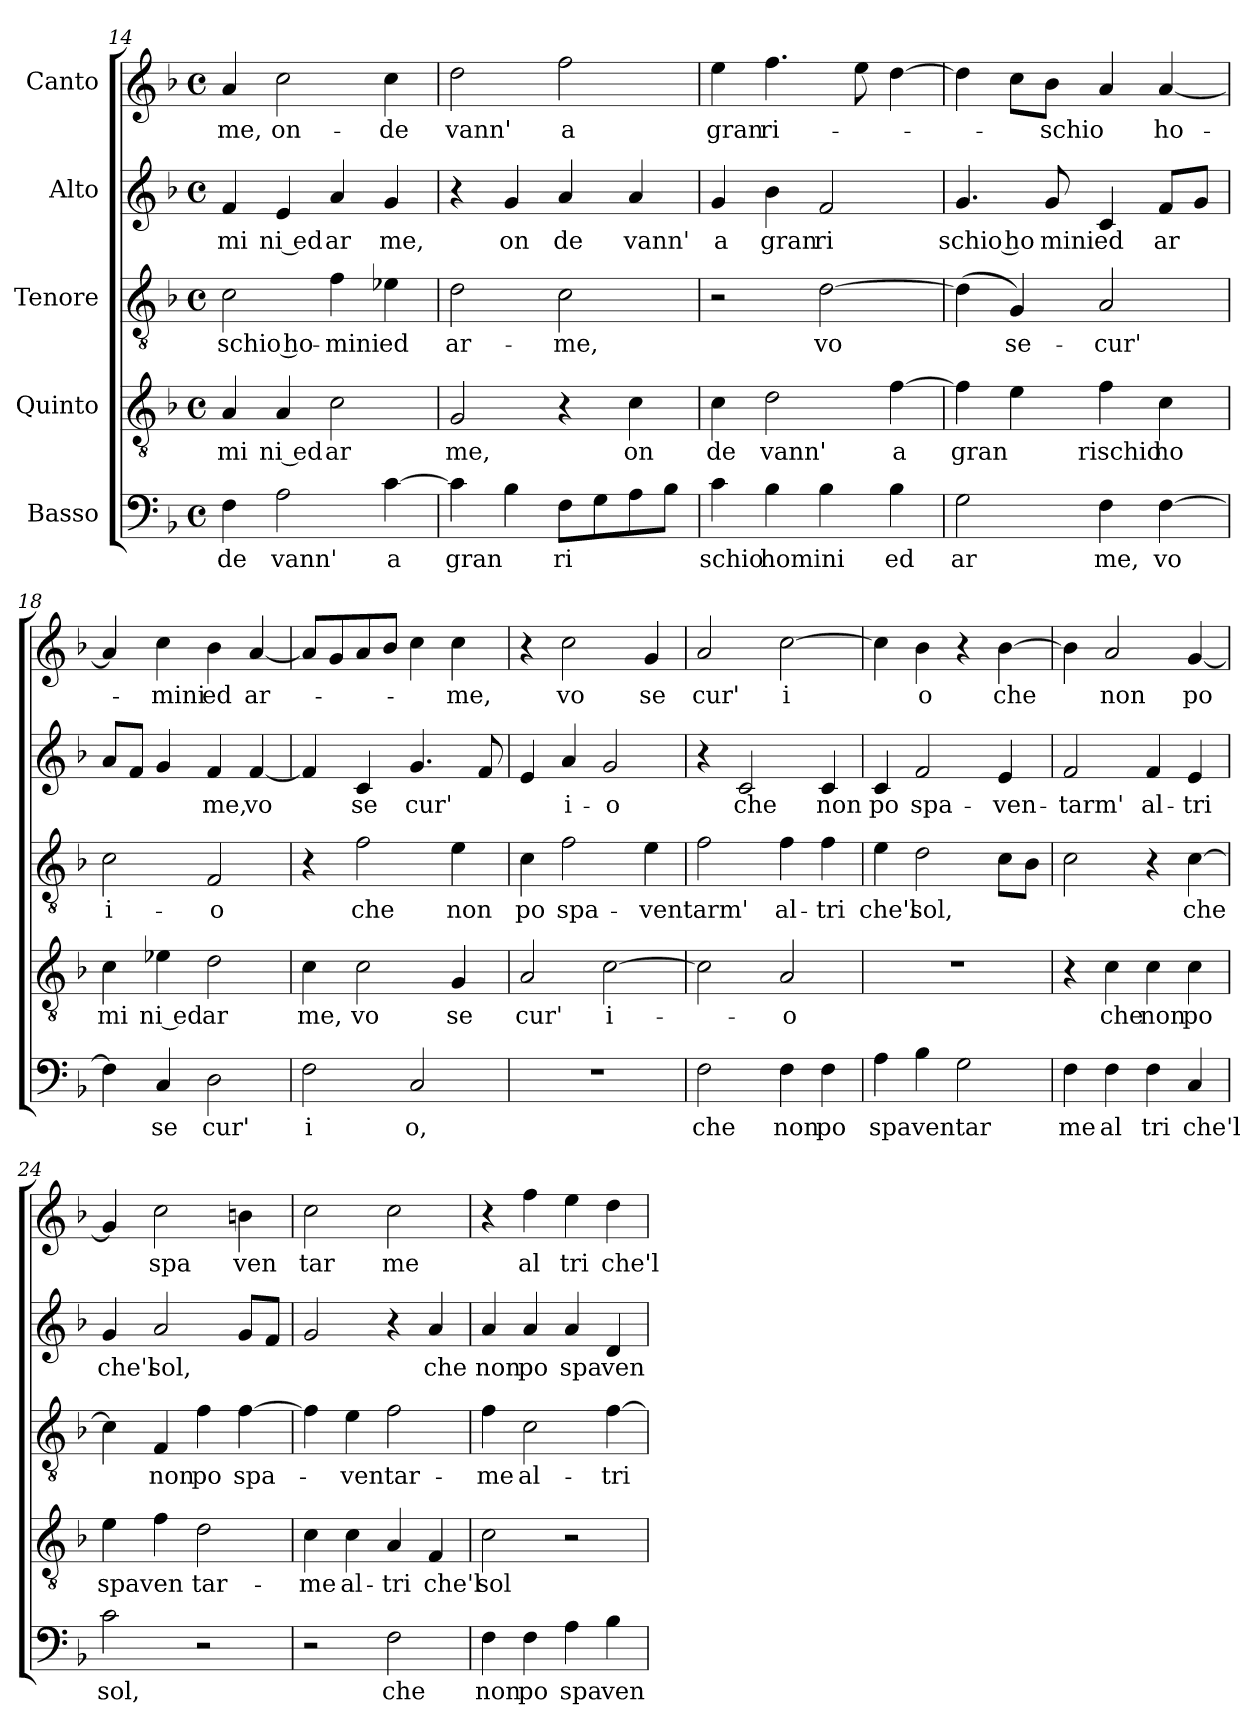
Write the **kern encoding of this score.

**kern	**text	**kern	**text	**kern	**text	**kern	**text	**kern	**text
*part5	*part5	*part4	*part4	*part3	*part3	*part2	*part2	*part1	*part1
*staff5	*staff5	*staff4	*staff4	*staff3	*staff3	*staff2	*staff2	*staff1	*staff1
*I"Basso	*	*I"Quinto	*	*I"Tenore	*	*I"Alto	*	*I"Canto	*
!!LO:LB:g=z
*clefF4	*	*clefGv2	*	*clefGv2	*	*clefG2	*	*clefG2	*
*k[b-]	*	*k[b-]	*	*k[b-]	*	*k[b-]	*	*k[b-]	*
*F:	*	*F:	*	*F:	*	*F:	*	*F:	*
*M4/4	*	*M4/4	*	*M4/4	*	*M4/4	*	*M4/4	*
*met(c)	*	*met(c)	*	*met(c)	*	*met(c)	*	*met(c)	*
=14	=14	=14	=14	=14	=14	=14	=14	=14	=14
!	!LO:LY:b:cj	!	!LO:LY:b:cj	!	!LO:LY:b:rj	!	!LO:LY:b:cj	!	!LO:LY:b:cj
4F\	de	4A/	mi	2c\	schio ho-	4f/	mi	4a/	me,
!	!LO:LY:b:cj	!	!LO:LY:b:rj	!	!	!	!LO:LY:b:rj	!	!LO:LY:b:cj
2A\	vann'	4A/	ni ed	.	.	4e/	ni ed	2cc\	on-
!	!	!	!LO:LY:b:cj	!	!LO:LY:b:cj	!	!LO:LY:b:cj	!	!
.	.	2c\	ar	4f\	-mini	4a/	ar	.	.
!	!LO:LY:b:cj	!	!	!	!LO:LY:b	!	!LO:LY:b:cj	!	!LO:LY:b:cj
[>4c\	a	.	.	4e-X\	ed	4g/	me,	4cc\	-de
=15	=15	=15	=15	=15	=15	=15	=15	=15	=15
!	!LO:LY:b	!	!LO:LY:b:cj	!	!LO:LY:b:cj	!	!	!	!LO:LY:b:cj
4c\]	gran	2G/	me,	2d\	ar-	4r	.	2dd\	vann'
!	!	!	!	!	!	!	!LO:LY:b:cj	!	!
4B-\	.	.	.	.	.	4g/	on	.	.
!	!LO:LY:b:cj	!	!	!	!LO:LY:b:cj	!	!LO:LY:b:cj	!	!LO:LY:b:cj
8F\L	ri	4r	.	2c\	-me,	4a/	de	2ff\	a
8G\	.	.	.	.	.	.	.	.	.
!	!	!	!LO:LY:b:cj	!	!	!	!LO:LY:b:cj	!	!
8A\	.	4c\	on	.	.	4a/	vann'	.	.
8B-\J	.	.	.	.	.	.	.	.	.
=16	=16	=16	=16	=16	=16	=16	=16	=16	=16
!	!LO:LY:b	!	!LO:LY:b:cj	!	!	!	!LO:LY:b:cj	!	!LO:LY:b:cj
4c\	schio	4c\	de	2r	.	4g/	a	4ee\	gran
!	!LO:LY:b	!	!LO:LY:b:cj	!	!	!	!LO:LY:b:cj	!	!LO:LY:b:cj
4B-\	homini	2d\	vann'	.	.	4b-\	gran	4.ff\	ri-
!	!	!	!	!	!LO:LY:b:cj	!	!LO:LY:b:cj	!	!
4B-\	.	.	.	[>2d\	vo	2f/	ri	.	.
.	.	.	.	.	.	.	.	8ee\	.
!	!LO:LY:b	!	!LO:LY:b:cj	!	!	!	!	!	!
4B-\	ed	[>4f\	a	.	.	.	.	[>4dd\	.
=17	=17	=17	=17	=17	=17	=17	=17	=17	=17
!	!LO:LY:b:cj	!	!LO:LY:b	!	!	!	!LO:LY:b:rj	!	!
2G\	ar	4f\]	gran	(>4d\]	.	4.g/	schio ho	4dd\]	.
!	!	!	!	!	!LO:LY:b:cj	!	!	!	!
.	.	4e\	.	4G/)	se-	.	.	8cc\L	.
!	!	!	!	!	!	!	!LO:LY:b:cj	!	!LO:LY:b
.	.	.	.	.	.	8g/	mini	8b-\J	-schio
!	!LO:LY:b:cj	!	!LO:LY:b	!	!LO:LY:b:cj	!	!LO:LY:b	!	!
4F\	me,	4f\	rischio	2A/	-cur'	4c/	ed	4a/	.
!	!LO:LY:b:cj	!	!LO:LY:b	!	!	!	!LO:LY:b:cj	!	!LO:LY:b:cj
[>4F\	vo	4c\	ho	.	.	8f/L	ar	[<4a/	ho-
.	.	.	.	.	.	8g/J	.	.	.
=18	=18	=18	=18	=18	=18	=18	=18	=18	=18
!	!	!	!LO:LY:b:cj	!	!LO:LY:b:cj	!	!	!	!
4F\]	.	4c\	mi	2c\	i-	8a/L	.	4a/]	.
.	.	.	.	.	.	8f/J	.	.	.
!	!LO:LY:b:cj	!	!LO:LY:b:rj	!	!	!	!	!	!LO:LY:b:cj
4C/	se	4e-X\	ni ed	.	.	4g/	.	4cc\	-mini
!	!LO:LY:b:cj	!	!LO:LY:b:cj	!	!LO:LY:b:cj	!	!LO:LY:b:cj	!	!LO:LY:b
2D\	cur'	2d\	ar	2F/	-o	4f/	me,	4b-\	ed
!	!	!	!	!	!	!	!LO:LY:b:cj	!	!LO:LY:b:cj
.	.	.	.	.	.	[<4f/	vo	[<4a/	ar-
=19	=19	=19	=19	=19	=19	=19	=19	=19	=19
!	!LO:LY:b:cj	!	!LO:LY:b:cj	!	!	!	!	!	!
2F\	i	4c\	me,	4r	.	4f/]	.	8a/L]	.
.	.	.	.	.	.	.	.	8g/	.
!	!	!	!LO:LY:b:cj	!	!LO:LY:b:cj	!	!LO:LY:b:cj	!	!
.	.	2c\	vo	2f\	che	4c/	se	8a/	.
.	.	.	.	.	.	.	.	8b-/J	.
!	!LO:LY:b:cj	!	!	!	!	!	!LO:LY:b	!	!
2C/	o,	.	.	.	.	4.g/	cur'	4cc\	.
!	!	!	!LO:LY:b:cj	!	!LO:LY:b:cj	!	!	!	!LO:LY:b:cj
.	.	4G/	se	4e\	non	.	.	4cc\	-me,
.	.	.	.	.	.	8f/	.	.	.
!!LO:PB:g=z
=20	=20	=20	=20	=20	=20	=20	=20	=20	=20
!	!	!	!LO:LY:b:cj	!	!LO:LY:b:cj	!	!	!	!
1r	.	2A/	cur'	4c\	po	4e/	.	4r	.
!	!	!	!	!	!LO:LY:b:cj	!	!LO:LY:b:cj	!	!LO:LY:b:cj
.	.	.	.	2f\	spa-	4a/	i-	2cc\	vo
!	!	!	!LO:LY:b:rj	!	!	!	!LO:LY:b:cj	!	!
.	.	[>2c\	i-	.	.	2g/	-o	.	.
!	!	!	!	!	!LO:LY:b	!	!	!	!LO:LY:b:cj
.	.	.	.	4e\	-ventarm'	.	.	4g/	se
=21	=21	=21	=21	=21	=21	=21	=21	=21	=21
!	!LO:LY:b:cj	!	!	!	!	!	!	!	!LO:LY:b:cj
2F\	che	2c\]	.	2f\	.	4r	.	2a/	cur'
!	!	!	!	!	!	!	!LO:LY:b:cj	!	!
.	.	.	.	.	.	2c/	che	.	.
!	!LO:LY:b:cj	!	!LO:LY:b:cj	!	!LO:LY:b:cj	!	!	!	!LO:LY:b:rj
4F\	non	2A/	-o	4f\	al-	.	.	[>2cc\	i
!	!LO:LY:b:cj	!	!	!	!LO:LY:b:cj	!	!LO:LY:b:cj	!	!
4F\	po	.	.	4f\	-tri	4c/	non	.	.
=22	=22	=22	=22	=22	=22	=22	=22	=22	=22
!	!LO:LY:b	!	!	!	!LO:LY:b:cj	!	!LO:LY:b:cj	!	!
4A\	spaventar	1r	.	4e\	che'l	4c/	po	4cc\]	.
!	!	!	!	!	!LO:LY:b	!	!LO:LY:b:cj	!	!LO:LY:b:cj
4B-\	.	.	.	2d\	sol,	2f/	spa-	4b-\	o
2G\	.	.	.	.	.	.	.	4r	.
!	!	!	!	!	!	!	!LO:LY:b:cj	!	!LO:LY:b
.	.	.	.	8c\L	.	4e/	-ven-	[>4b-\	che
.	.	.	.	8B-\J	.	.	.	.	.
=23	=23	=23	=23	=23	=23	=23	=23	=23	=23
!	!LO:LY:b:cj	!	!	!	!	!	!LO:LY:b:cj	!	!
4F\	me	4r	.	2c\	.	2f/	-tarm'	4b-\]	.
!	!LO:LY:b:cj	!	!LO:LY:b:cj	!	!	!	!	!	!LO:LY:b:cj
4F\	al	4c\	che	.	.	.	.	2a/	non
!	!LO:LY:b:cj	!	!LO:LY:b:cj	!	!	!	!LO:LY:b:cj	!	!
4F\	tri	4c\	non	4r	.	4f/	al-	.	.
!	!LO:LY:b:cj	!	!LO:LY:b:cj	!	!LO:LY:b	!	!LO:LY:b:cj	!	!LO:LY:b:cj
4C/	che'l	4c\	po	[>4c\	che	4e/	-tri	[<4g/	po
=24	=24	=24	=24	=24	=24	=24	=24	=24	=24
!	!LO:LY:b:cj	!	!LO:LY:b	!	!	!	!LO:LY:b:cj	!	!
2c\	sol,	4e\	spaven	4c\]	.	4g/	che'l	4g/]	.
!	!	!	!	!	!LO:LY:b:cj	!	!LO:LY:b	!	!LO:LY:b:cj
.	.	4f\	.	4F/	non	2a/	sol,	2cc\	spa
!	!	!	!LO:LY:b:cj	!	!LO:LY:b:cj	!	!	!	!
2r	.	2d\	tar-	4f\	po	.	.	.	.
!	!	!	!	!	!LO:LY:b	!	!	!	!LO:LY:b:cj
.	.	.	.	[>4f\	spa-	8g/L	.	4b\	ven
.	.	.	.	.	.	8f/J	.	.	.
=25	=25	=25	=25	=25	=25	=25	=25	=25	=25
!	!	!	!LO:LY:b:cj	!	!	!	!	!	!LO:LY:b:cj
2r	.	4c\	-me	4f\]	.	2g/	.	2cc\	tar
!	!	!	!LO:LY:b:cj	!	!LO:LY:b:cj	!	!	!	!
.	.	4c\	al-	4e\	-ventar-	.	.	.	.
!	!LO:LY:b:cj	!	!LO:LY:b:cj	!	!	!	!	!	!LO:LY:b:cj
2F\	che	4A/	-tri	2f\	.	4r	.	2cc\	me
!	!	!	!LO:LY:b:cj	!	!	!	!LO:LY:b:cj	!	!
.	.	4F/	che'l	.	.	4a/	che	.	.
=26	=26	=26	=26	=26	=26	=26	=26	=26	=26
!	!LO:LY:b:cj	!	!LO:LY:b:cj	!	!LO:LY:b:cj	!	!LO:LY:b:cj	!	!
4F\	non	2c\	sol	4f\	-me	4a/	non	4r	.
!	!LO:LY:b:cj	!	!	!	!LO:LY:b:cj	!	!LO:LY:b:cj	!	!LO:LY:b:cj
4F\	po	.	.	2c\	al-	4a/	po	4ff\	al
!	!LO:LY:b:cj	!	!	!	!	!	!LO:LY:b:cj	!	!LO:LY:b:cj
4A\	spa	2r	.	.	.	4a/	spa	4ee\	tri
!	!LO:LY:b:cj	!	!	!	!LO:LY:b	!	!LO:LY:b:cj	!	!LO:LY:b:cj
4B-\	ven	.	.	[>4f\	-tri	4d/	ven-	4dd\	che'l
=	=	=	=	=	=	=	=	=	=
*-	*-	*-	*-	*-	*-	*-	*-	*-	*-
